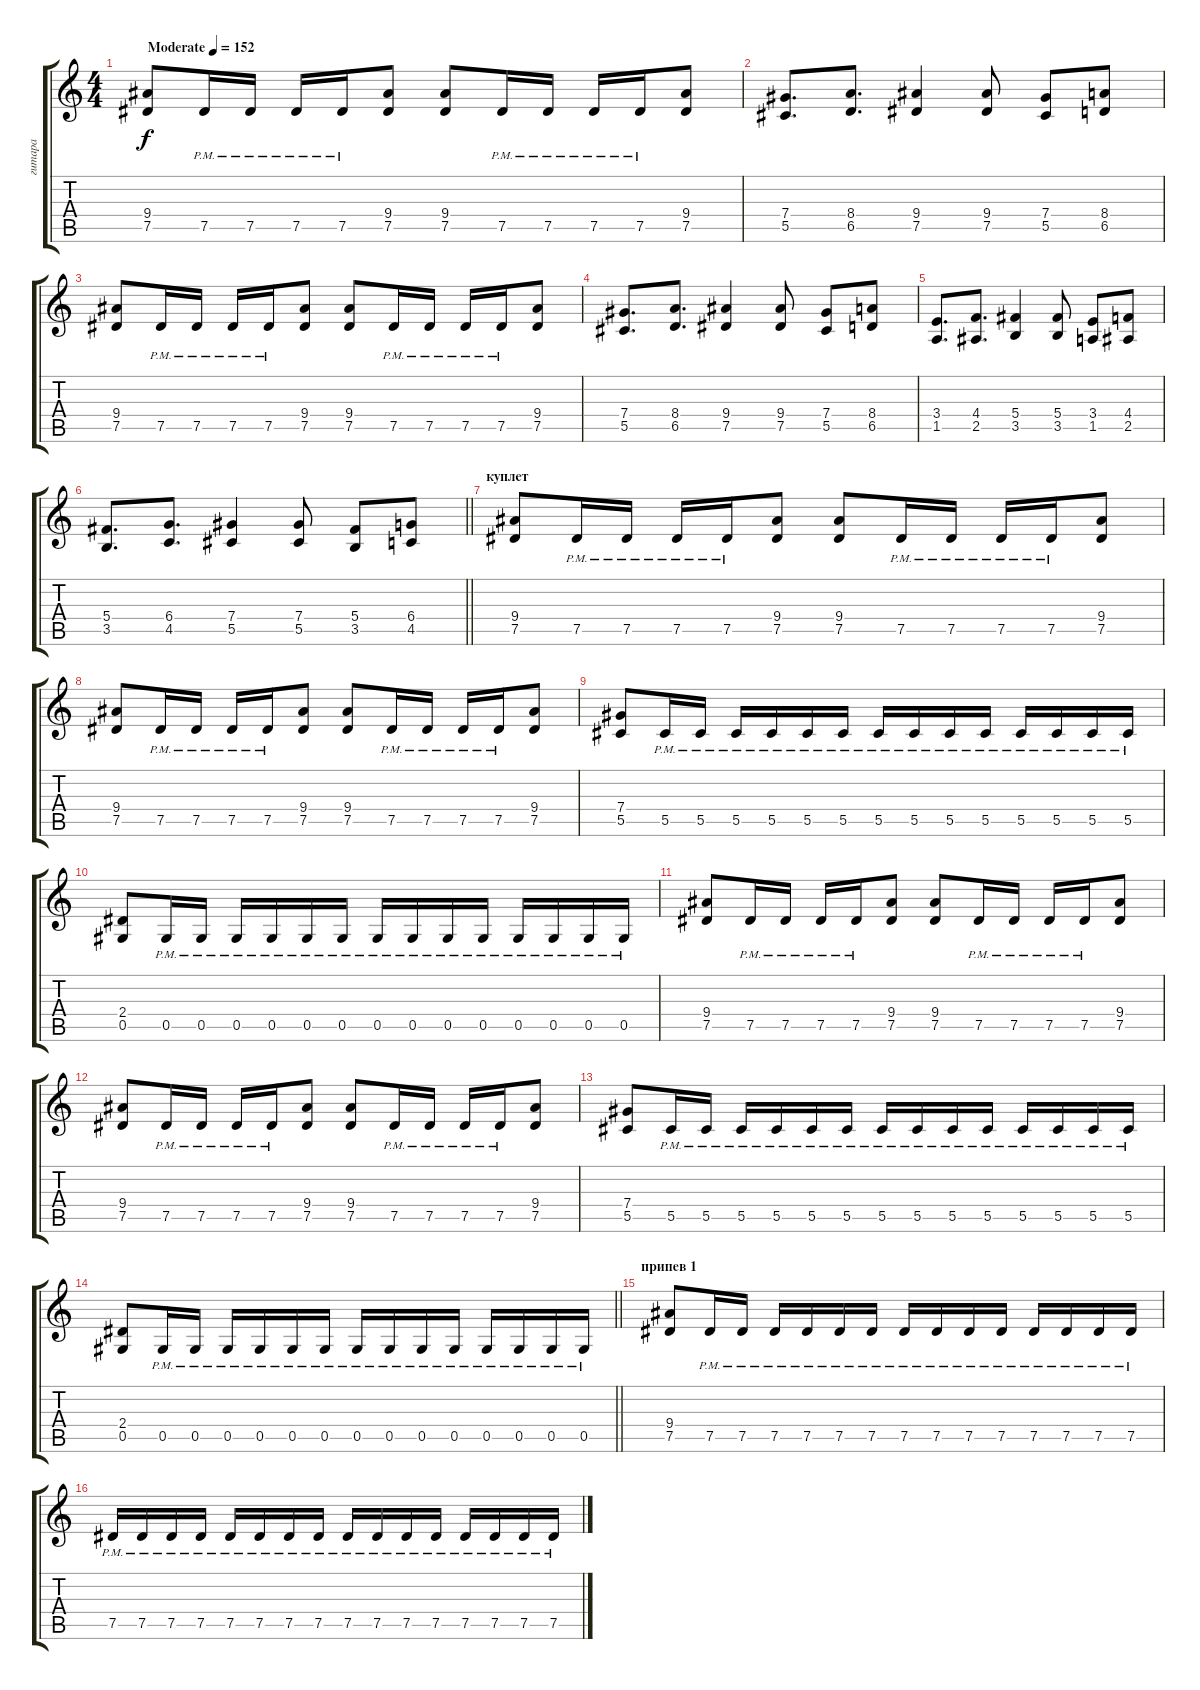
\track ("гитара" "гитара") {instrument distortionguitar}
\staff {score tabs}
\tuning (Eb4 Bb3 Gb3 Db3 Ab2 Eb2) {hide}
\ts (4 4)
\tempo (152 "Moderate")
\clef g2
\ks c
(9.4 7.5).8{dy f instrument distortionguitar} 7.5{pm}.16 7.5{pm}.16 7.5{pm}.16 7.5{pm}.16 (9.4 7.5).8 (9.4 7.5).8 7.5{pm}.16 7.5{pm}.16 7.5{pm}.16 7.5{pm}.16 (9.4 7.5).8 |
(7.4 5.5).8{d} (8.4 6.5).8{d} (9.4 7.5).4 (9.4 7.5).8 (7.4 5.5).8 (8.4 6.5).8 |
(9.4 7.5).8 7.5{pm}.16 7.5{pm}.16 7.5{pm}.16 7.5{pm}.16 (9.4 7.5).8 (9.4 7.5).8 7.5{pm}.16 7.5{pm}.16 7.5{pm}.16 7.5{pm}.16 (9.4 7.5).8 |
(7.4 5.5).8{d} (8.4 6.5).8{d} (9.4 7.5).4 (9.4 7.5).8 (7.4 5.5).8 (8.4 6.5).8 |
(3.4 1.5).8{d} (4.4 2.5).8{d} (5.4 3.5).4 (5.4 3.5).8 (3.4 1.5).8 (4.4 2.5).8 |
\barLineRight lightlight
(5.4 3.5).8{d} (6.4 4.5).8{d} (7.4 5.5).4 (7.4 5.5).8 (5.4 3.5).8 (6.4 4.5).8 |
\section ("" "куплет")
(9.4 7.5).8 7.5{pm}.16 7.5{pm}.16 7.5{pm}.16 7.5{pm}.16 (9.4 7.5).8 (9.4 7.5).8 7.5{pm}.16 7.5{pm}.16 7.5{pm}.16 7.5{pm}.16 (9.4 7.5).8 |
(9.4 7.5).8 7.5{pm}.16 7.5{pm}.16 7.5{pm}.16 7.5{pm}.16 (9.4 7.5).8 (9.4 7.5).8 7.5{pm}.16 7.5{pm}.16 7.5{pm}.16 7.5{pm}.16 (9.4 7.5).8 |
(7.4 5.5).8 5.5{pm}.16 5.5{pm}.16 5.5{pm}.16 5.5{pm}.16 5.5{pm}.16 5.5{pm}.16 5.5{pm}.16 5.5{pm}.16 5.5{pm}.16 5.5{pm}.16 5.5{pm}.16 5.5{pm}.16 5.5{pm}.16 5.5{pm}.16 |
(2.4 0.5).8 0.5{pm}.16 0.5{pm}.16 0.5{pm}.16 0.5{pm}.16 0.5{pm}.16 0.5{pm}.16 0.5{pm}.16 0.5{pm}.16 0.5{pm}.16 0.5{pm}.16 0.5{pm}.16 0.5{pm}.16 0.5{pm}.16 0.5{pm}.16 |
(9.4 7.5).8 7.5{pm}.16 7.5{pm}.16 7.5{pm}.16 7.5{pm}.16 (9.4 7.5).8 (9.4 7.5).8 7.5{pm}.16 7.5{pm}.16 7.5{pm}.16 7.5{pm}.16 (9.4 7.5).8 |
(9.4 7.5).8 7.5{pm}.16 7.5{pm}.16 7.5{pm}.16 7.5{pm}.16 (9.4 7.5).8 (9.4 7.5).8 7.5{pm}.16 7.5{pm}.16 7.5{pm}.16 7.5{pm}.16 (9.4 7.5).8 |
(7.4 5.5).8 5.5{pm}.16 5.5{pm}.16 5.5{pm}.16 5.5{pm}.16 5.5{pm}.16 5.5{pm}.16 5.5{pm}.16 5.5{pm}.16 5.5{pm}.16 5.5{pm}.16 5.5{pm}.16 5.5{pm}.16 5.5{pm}.16 5.5{pm}.16 |
\barLineRight lightlight
(2.4 0.5).8 0.5{pm}.16 0.5{pm}.16 0.5{pm}.16 0.5{pm}.16 0.5{pm}.16 0.5{pm}.16 0.5{pm}.16 0.5{pm}.16 0.5{pm}.16 0.5{pm}.16 0.5{pm}.16 0.5{pm}.16 0.5{pm}.16 0.5{pm}.16 |
\section ("" "припев 1")
(9.4 7.5).8 7.5{pm}.16 7.5{pm}.16 7.5{pm}.16 7.5{pm}.16 7.5{pm}.16 7.5{pm}.16 7.5{pm}.16 7.5{pm}.16 7.5{pm}.16 7.5{pm}.16 7.5{pm}.16 7.5{pm}.16 7.5{pm}.16 7.5{pm}.16 |
7.5{pm}.16 7.5{pm}.16 7.5{pm}.16 7.5{pm}.16 7.5{pm}.16 7.5{pm}.16 7.5{pm}.16 7.5{pm}.16 7.5{pm}.16 7.5{pm}.16 7.5{pm}.16 7.5{pm}.16 7.5{pm}.16 7.5{pm}.16 7.5{pm}.16 7.5{pm}.16
